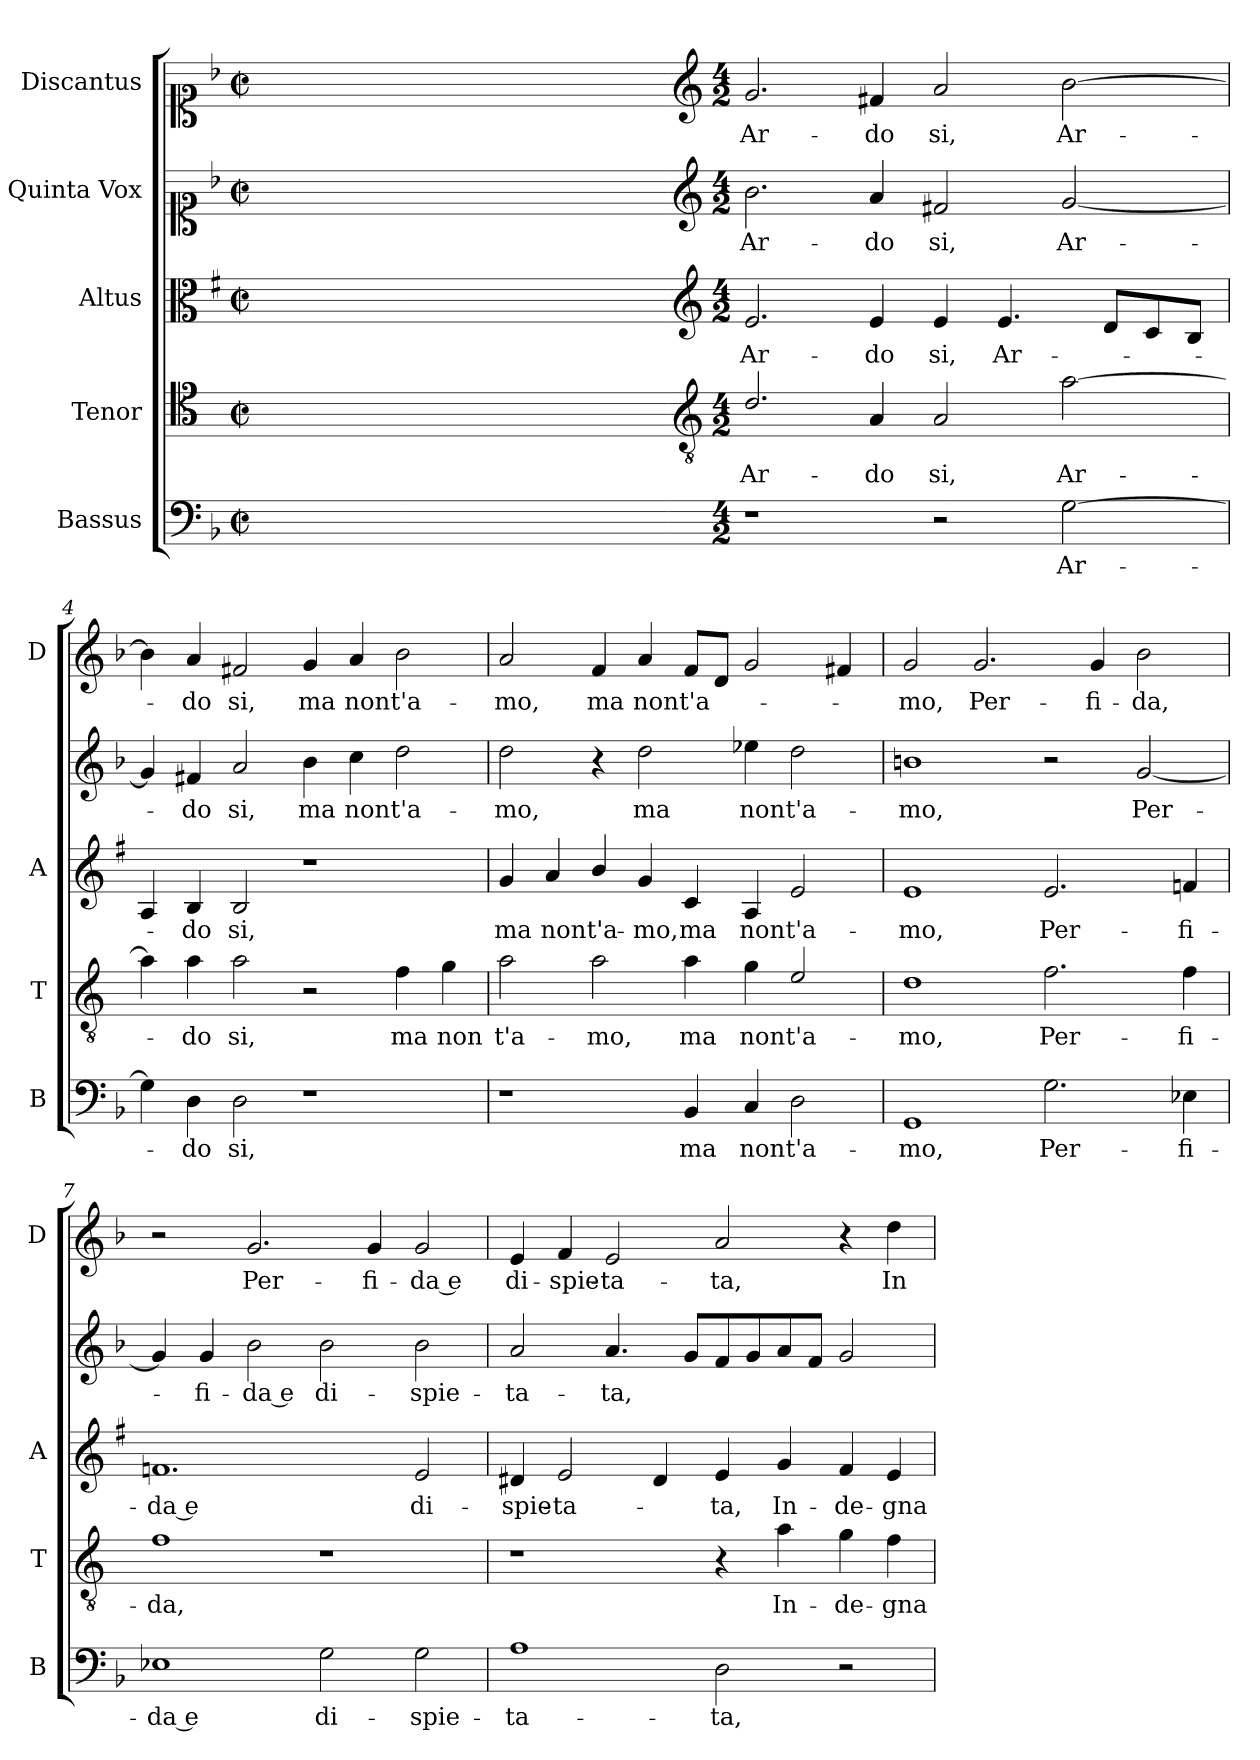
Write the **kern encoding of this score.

**kern	**text	**kern	**text	**kern	**text	**kern	**text	**kern	**text
*part5	*part5	*part4	*part4	*part3	*part3	*part2	*part2	*part1	*part1
*staff5	*staff5	*staff4	*staff4	*staff3	*staff3	*staff2	*staff2	*staff1	*staff1
*I"Bassus	*	*I"Tenor	*	*I"Altus	*	*I"Quinta Vox	*	*I"Discantus	*
*I'B	*	*I'T	*	*I'A	*	*	*	*I'D	*
*clefF4	*	*clefC4	*	*clefC3	*	*clefC1	*	*clefC1	*
*	*	*ITrd4c7	*	*ITrd1c2	*	*	*	*	*
*k[b-]	*	*k[b-]	*	*k[b-]	*	*k[b-]	*	*k[b-]	*
*F:	*	*F:	*	*F:	*	*F:	*	*F:	*
*M2/2	*	*M2/2	*	*M2/2	*	*M2/2	*	*M2/2	*
*met(c|)	*	*met(c|)	*	*met(c|)	*	*met(c|)	*	*met(c|)	*
=1	=1	=1	=1	=1	=1	=1	=1	=1	=1
1ryy	.	1ryy	.	1ryy	.	1ryy	.	1ryy	.
=2-	=2-	=2-	=2-	=2-	=2-	=2-	=2-	=2-	=2-
4ryy	.	4ryy	.	4ryy	.	4ryy	.	4ryy	.
4ryy	.	4ryy	.	4ryy	.	4ryy	.	4ryy	.
4ryy	.	4ryy	.	4ryy	.	4ryy	.	4ryy	.
4ryy	.	4ryy	.	4ryy	.	4ryy	.	4ryy	.
=3-	=3-	=3-	=3-	=3-	=3-	=3-	=3-	=3-	=3-
*	*	*clefGv2	*	*clefG2	*	*clefG2	*	*clefG2	*
*M4/2	*	*M4/2	*	*M4/2	*	*M4/2	*	*M4/2	*
!	!	!	!LO:LY:b	!	!LO:LY:b	!	!LO:LY:b	!	!LO:LY:b
1r	.	2.G/	Ar-	2.d/	Ar-	2.b-\	Ar-	2.g/	Ar-
!	!	!	!LO:LY:b	!	!LO:LY:b	!	!LO:LY:b	!	!LO:LY:b
.	.	4D/	-do	4d/	-do	4a/	-do	4f#X/	-do
!	!	!	!LO:LY:b	!	!LO:LY:b	!	!LO:LY:b	!	!LO:LY:b
2r	.	2D/	si,	4d/	si,	2f#X/	si,	2a/	si,
!	!	!	!	!	!LO:LY:b	!	!	!	!
.	.	.	.	4.d/	Ar-	.	.	.	.
!	!LO:LY:b	!	!LO:LY:b	!	!	!	!LO:LY:b	!	!LO:LY:b
[2G\	Ar-	[2d\	Ar-	.	.	[2g/	Ar-	[2b-\	Ar-
.	.	.	.	8c/L	.	.	.	.	.
.	.	.	.	8B-/	.	.	.	.	.
.	.	.	.	8A/J	.	.	.	.	.
=4	=4	=4	=4	=4	=4	=4	=4	=4	=4
4G\]	.	4d\]	.	4G/	.	4g/]	.	4b-\]	.
!	!LO:LY:b	!	!LO:LY:b	!	!LO:LY:b	!	!LO:LY:b	!	!LO:LY:b
4D\	-do	4d\	-do	4A/	-do	4f#X/	-do	4a/	-do
!	!LO:LY:b	!	!LO:LY:b	!	!LO:LY:b	!	!LO:LY:b	!	!LO:LY:b
2D\	si,	2d\	si,	2A/	si,	2a/	si,	2f#X/	si,
!	!	!	!	!	!	!	!LO:LY:b	!	!LO:LY:b
1r	.	2r	.	1r	.	4b-\	ma	4g/	ma
!	!	!	!	!	!	!	!LO:LY:b	!	!LO:LY:b
.	.	.	.	.	.	4cc\	non	4a/	non
!	!	!	!LO:LY:b	!	!	!	!LO:LY:b	!	!LO:LY:b
.	.	4B-\	ma	.	.	2dd\	t'a-	2b-\	t'a-
!	!	!	!LO:LY:b	!	!	!	!	!	!
.	.	4c\	non	.	.	.	.	.	.
=5	=5	=5	=5	=5	=5	=5	=5	=5	=5
!	!	!	!LO:LY:b	!	!LO:LY:b	!	!LO:LY:b	!	!LO:LY:b
1r	.	2d\	t'a-	4f/	ma	2dd\	-mo,	2a/	-mo,
!	!	!	!	!	!LO:LY:b	!	!	!	!
.	.	.	.	4g/	non	.	.	.	.
!	!	!	!LO:LY:b	!	!LO:LY:b	!	!	!	!LO:LY:b
.	.	2d\	-mo,	4a/	t'a-	4r	.	4f/	ma
!	!	!	!	!	!LO:LY:b	!	!LO:LY:b	!	!LO:LY:b
.	.	.	.	4f/	-mo,	2dd\	ma	4a/	non
!	!LO:LY:b	!	!LO:LY:b	!	!LO:LY:b	!	!	!	!LO:LY:b
4BB-/	ma	4d\	ma	4B-/	ma	.	.	8f/L	t'a-
.	.	.	.	.	.	.	.	8d/J	.
!	!LO:LY:b	!	!LO:LY:b	!	!LO:LY:b	!	!LO:LY:b	!	!
4C/	non	4c\	non	4G/	non	4ee-X\	non	2g/	.
!	!LO:LY:b	!	!LO:LY:b	!	!LO:LY:b	!	!LO:LY:b	!	!
2D\	t'a-	2A/	t'a-	2d/	t'a-	2dd\	t'a-	.	.
.	.	.	.	.	.	.	.	4f#X/	.
!!LO:LB:g=z
=6	=6	=6	=6	=6	=6	=6	=6	=6	=6
!	!LO:LY:b	!	!LO:LY:b	!	!LO:LY:b	!	!LO:LY:b	!	!LO:LY:b
1GG	-mo,	1G	-mo,	1d	-mo,	1bn	-mo,	2g/	-mo,
!	!	!	!	!	!	!	!	!	!LO:LY:b
.	.	.	.	.	.	.	.	2.g/	Per-
!	!LO:LY:b	!	!LO:LY:b	!	!LO:LY:b	!	!	!	!
2.G\	Per-	2.B-\	Per-	2.d/	Per-	2r	.	.	.
!	!	!	!	!	!	!	!	!	!LO:LY:b
.	.	.	.	.	.	.	.	4g/	-fi-
!	!	!	!	!	!	!	!LO:LY:b	!	!LO:LY:b
.	.	.	.	.	.	[2g/	Per-	2b-\	-da,
!	!LO:LY:b	!	!LO:LY:b	!	!LO:LY:b	!	!	!	!
4E-X\	-fi-	4B-\	-fi-	4e-X/	-fi-	.	.	.	.
=7	=7	=7	=7	=7	=7	=7	=7	=7	=7
!	!LO:LY:b	!	!LO:LY:b	!	!LO:LY:b	!	!	!	!
1E-X	-da e	1B-	-da,	1.e-X	-da e	4g/]	.	2r	.
!	!	!	!	!	!	!	!LO:LY:b	!	!
.	.	.	.	.	.	4g/	-fi-	.	.
!	!	!	!	!	!	!	!LO:LY:b	!	!LO:LY:b
.	.	.	.	.	.	2b-\	-da e	2.g/	Per-
!	!LO:LY:b	!	!	!	!	!	!LO:LY:b	!	!
2G\	di-	1r	.	.	.	2b-\	di-	.	.
!	!	!	!	!	!	!	!	!	!LO:LY:b
.	.	.	.	.	.	.	.	4g/	-fi-
!	!LO:LY:b	!	!	!	!LO:LY:b	!	!LO:LY:b	!	!LO:LY:b
2G\	-spie-	.	.	2d/	di-	2b-\	-spie-	2g/	-da e
=8	=8	=8	=8	=8	=8	=8	=8	=8	=8
!	!LO:LY:b	!	!	!	!LO:LY:b	!	!LO:LY:b	!	!LO:LY:b
1A	-ta-	1r	.	4c#X/	-spie-	2a/	-ta-	4e/	di-
!	!	!	!	!	!LO:LY:b	!	!	!	!LO:LY:b
.	.	.	.	2d/	-ta-	.	.	4f/	-spie-
!	!	!	!	!	!	!	!LO:LY:b	!	!LO:LY:b
.	.	.	.	.	.	4.a/	-ta,	2e/	-ta-
.	.	.	.	4c#/	.	.	.	.	.
.	.	.	.	.	.	8g/L	.	.	.
!	!LO:LY:b	!	!	!	!LO:LY:b	!	!	!	!LO:LY:b
2D\	-ta,	4r	.	4d/	-ta,	8f/	.	2a/	-ta,
.	.	.	.	.	.	8g/	.	.	.
!	!	!	!LO:LY:b	!	!LO:LY:b	!	!	!	!
.	.	4d\	In-	4f/	In-	8a/	.	.	.
.	.	.	.	.	.	8f/J	.	.	.
!	!	!	!LO:LY:b	!	!LO:LY:b	!	!	!	!
2r	.	4c\	-de-	4e/	-de-	2g/	.	4r	.
!	!	!	!LO:LY:b	!	!LO:LY:b	!	!	!	!LO:LY:b
.	.	4B-\	-gna-	4d/	-gna-	.	.	4dd\	In-
=	=	=	=	=	=	=	=	=	=
*-	*-	*-	*-	*-	*-	*-	*-	*-	*-
